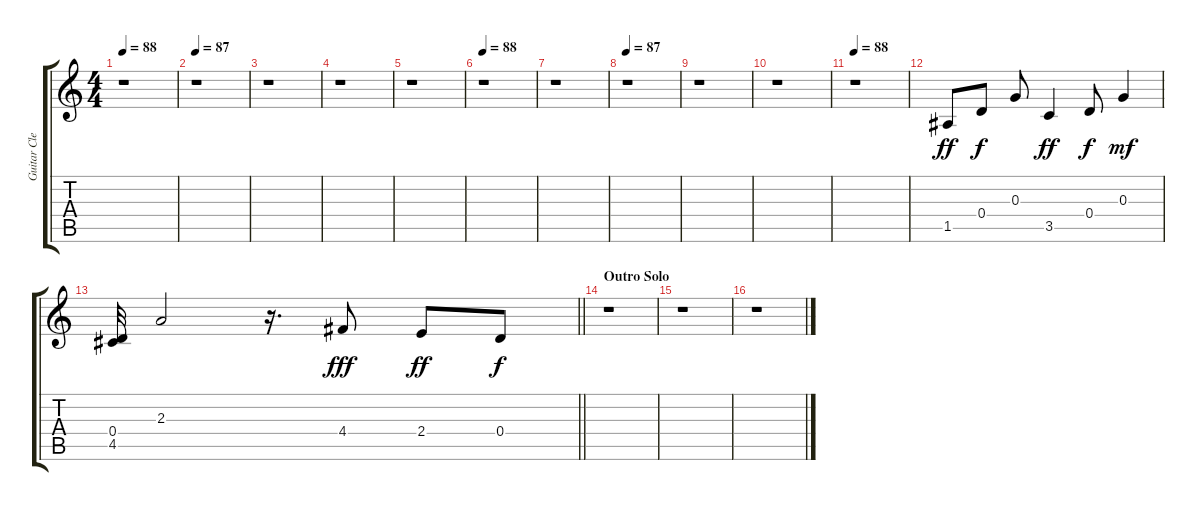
\track ("Guitar Clean" "Guitar Cle") {instrument electricguitarclean}
\staff {score tabs}
\tuning (E4 B3 G3 D3 A2 E2) {hide}
\ts (4 4)
\tempo 88
\clef g2
\ks c
r.1{dy f} |
\tempo 87
r.1 |
r.1 |
r.1 |
r.1 |
\tempo 88
r.1 |
r.1 |
\tempo 87
r.1 |
r.1 |
r.1 |
\tempo 88
r.1 |
1.5.8{dy ff} 0.4.8{dy f} 0.3.8 3.5.4{dy ff} 0.4.8{dy f} 0.3.4{dy mf} |
\barLineRight lightlight
(0.4 4.5).32 2.3.2 r.16{d} 4.4.8{dy fff} 2.4.8{dy ff} 0.4.8{dy f} |
\section ("" "Outro Solo")
r.1 |
r.1 |
r.1
